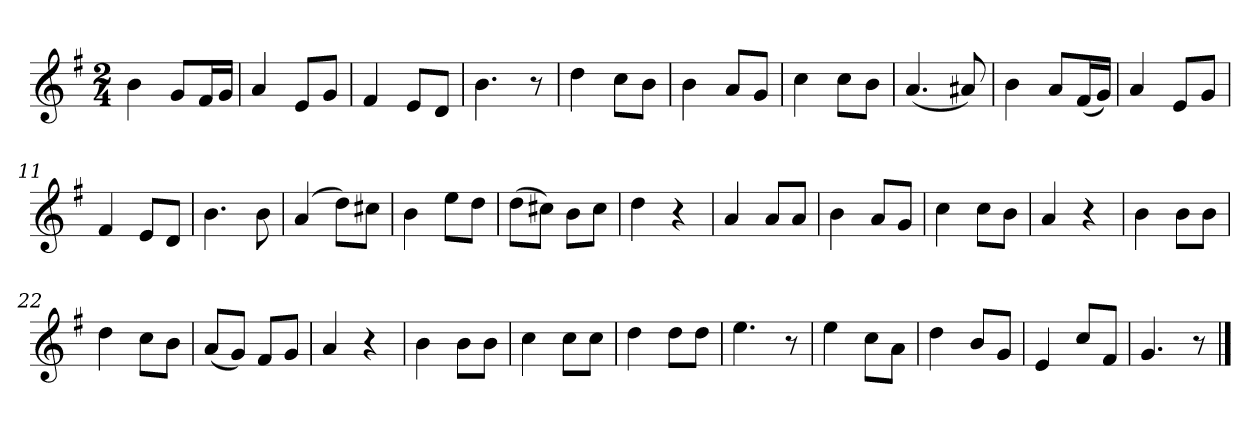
**kern
*part1
*staff1
*k[f#]
*M2/4
*MM120
=1
4b
8gL
16f#L
16gJJ
=2
4a
8eL
8gJ
=3
4f#
8eL
8dJ
=4
4.b
8r
=5
4dd
8ccL
8bJ
=6
4b
8aL
8gJ
=7
4cc
8ccL
8bJ
=8
(4.a
8a#X)
=9
4b
8aL
(16f#L
16gJJ)
=10
4a
8eL
8gJ
=11
4f#
8eL
8dJ
=12
4.b
8b
=13
(4a
8ddL)
8cc#XJ
=14
4b
8eeL
8ddJ
=15
(8ddL
8cc#XJ)
8bL
8cc#J
=16
4dd
4r
=17
4a
8aL
8aJ
=18
4b
8aL
8gJ
=19
4cc
8ccL
8bJ
=20
4a
4r
=21
4b
8bL
8bJ
=22
4dd
8ccL
8bJ
=23
(8aL
8gJ)
8f#L
8gJ
=24
4a
4r
=25
4b
8bL
8bJ
=26
4cc
8ccL
8ccJ
=27
4dd
8ddL
8ddJ
=28
4.ee
8r
=29
4ee
8ccL
8aJ
=30
4dd
8bL
8gJ
=31
4e
8ccL
8f#J
=32
4.g
8r
==
*-
